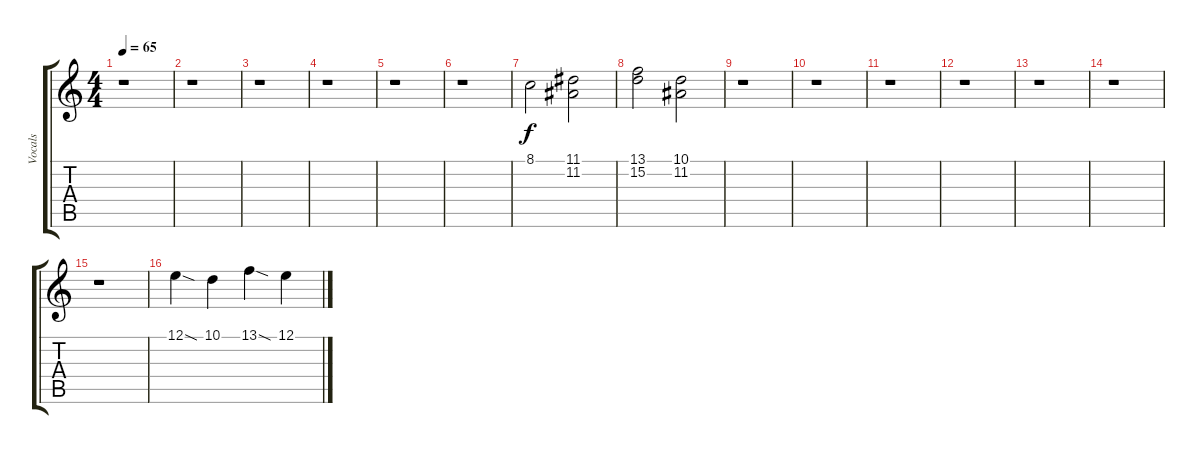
\track ("Vocals" "Vocals") {instrument lead6voice}
\staff {score tabs}
\tuning (E4 B3 G3 D3 A2 E2) {hide}
\ts (4 4)
\tempo 65
\clef g2
\ks c
r.1{dy f} |
r.1 |
r.1 |
r.1 |
r.1 |
r.1 |
8.1.2 (11.1 11.2).2 |
(13.1 15.2).2 (10.1 11.2).2 |
r.1 |
r.1 |
r.1 |
r.1 |
r.1 |
r.1 |
r.1 |
12.1{sod}.4 10.1.4 13.1{sod}.4 12.1.4
